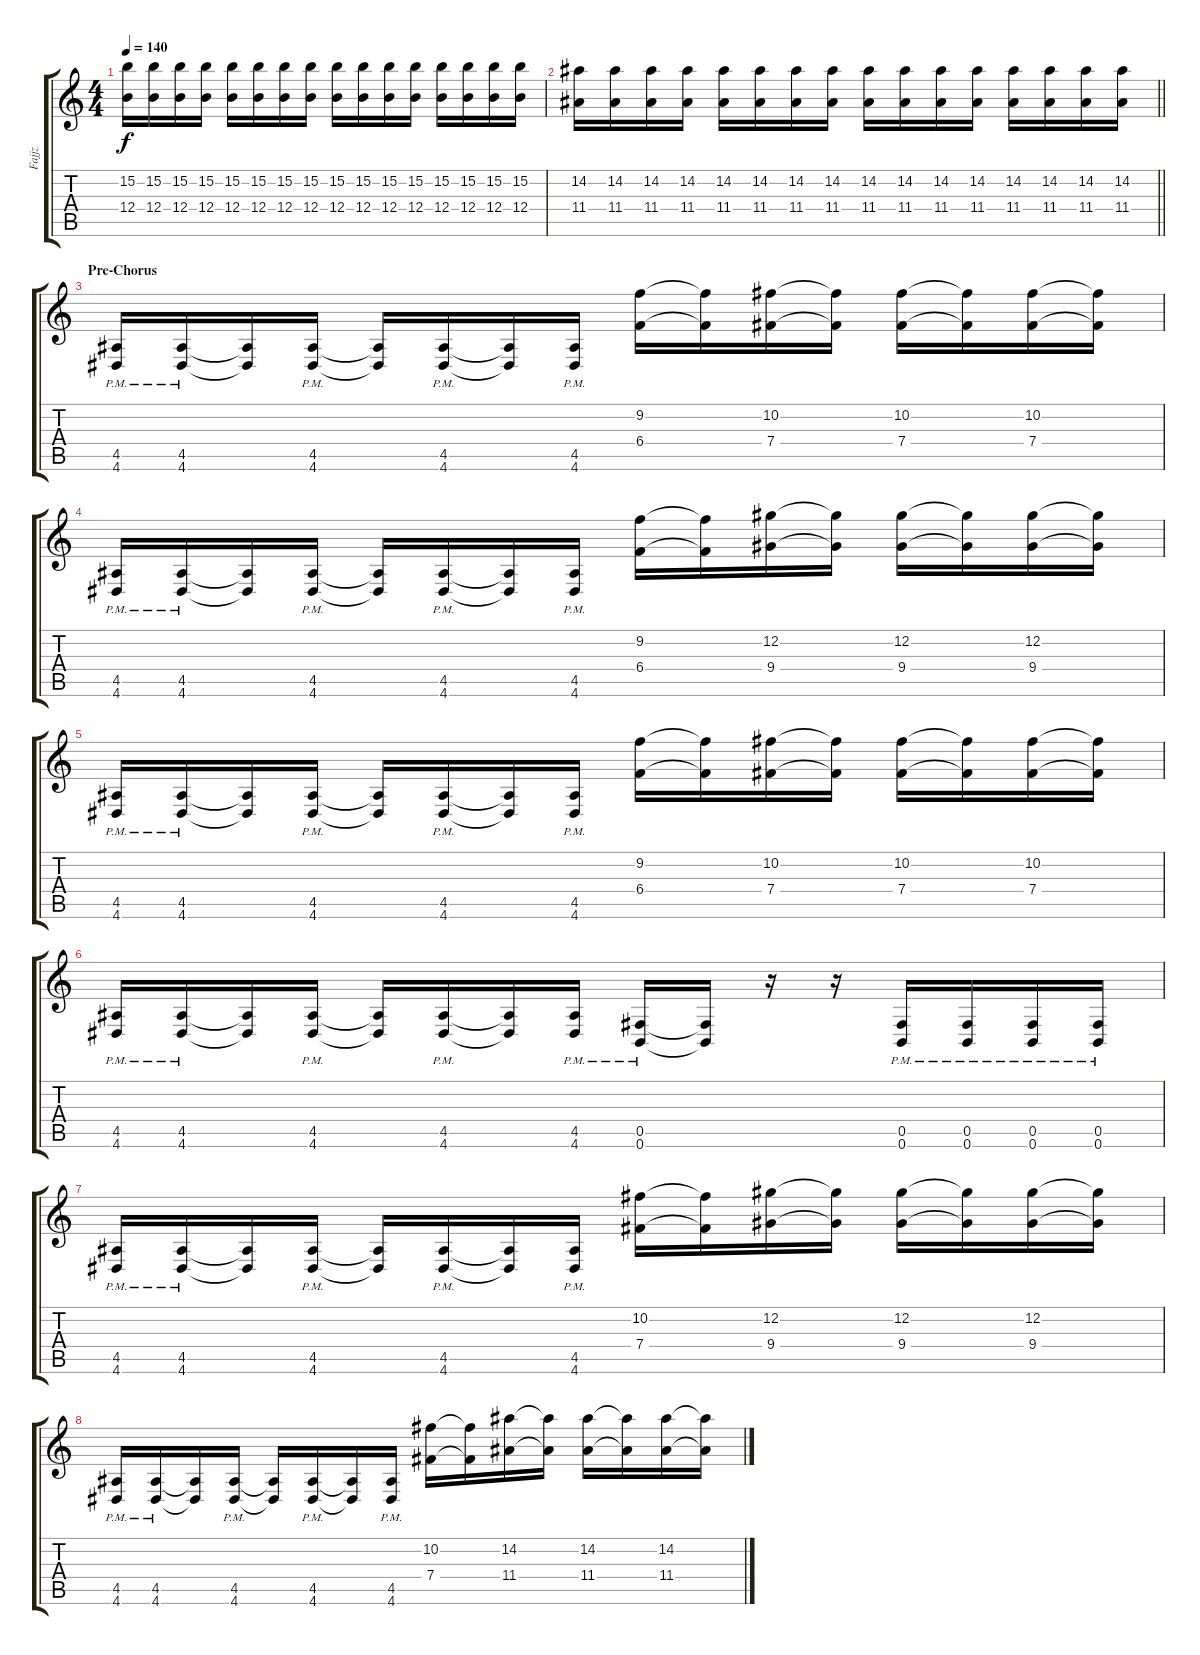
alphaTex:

\track ("Fajjz" "Fajjz") {instrument distortionguitar}
\staff {score tabs}
\tuning (Db4 Ab3 E3 B2 Gb2 B1) {hide}
\ts (4 4)
\tempo 140
\clef g2
\ks c
(15.2 12.4).16{dy f} (15.2 12.4).16 (15.2 12.4).16 (15.2 12.4).16 (15.2 12.4).16 (15.2 12.4).16 (15.2 12.4).16 (15.2 12.4).16 (15.2 12.4).16 (15.2 12.4).16 (15.2 12.4).16 (15.2 12.4).16 (15.2 12.4).16 (15.2 12.4).16 (15.2 12.4).16 (15.2 12.4).16 |
\barLineRight lightlight
(14.2 11.4).16 (14.2 11.4).16 (14.2 11.4).16 (14.2 11.4).16 (14.2 11.4).16 (14.2 11.4).16 (14.2 11.4).16 (14.2 11.4).16 (14.2 11.4).16 (14.2 11.4).16 (14.2 11.4).16 (14.2 11.4).16 (14.2 11.4).16 (14.2 11.4).16 (14.2 11.4).16 (14.2 11.4).16 |
\section ("" "Pre-Chorus")
(4.5{pm} 4.6{pm}).16 (4.5{pm} 4.6{pm}).16 (4.5{t} 4.6{t}).16 (4.5{pm} 4.6{pm}).16 (4.5{t} 4.6{t}).16 (4.5{pm} 4.6{pm}).16 (4.5{t} 4.6{t}).16 (4.5{pm} 4.6{pm}).16 (9.2 6.4).16 (9.2{t} 6.4{t}).16 (10.2 7.4).16 (10.2{t} 7.4{t}).16 (10.2 7.4).16 (10.2{t} 7.4{t}).16 (10.2 7.4).16 (10.2{t} 7.4{t}).16 |
(4.5{pm} 4.6{pm}).16 (4.5{pm} 4.6{pm}).16 (4.5{t} 4.6{t}).16 (4.5{pm} 4.6{pm}).16 (4.5{t} 4.6{t}).16 (4.5{pm} 4.6{pm}).16 (4.5{t} 4.6{t}).16 (4.5{pm} 4.6{pm}).16 (9.2 6.4).16 (9.2{t} 6.4{t}).16 (12.2 9.4).16 (12.2{t} 9.4{t}).16 (12.2 9.4).16 (12.2{t} 9.4{t}).16 (12.2 9.4).16 (12.2{t} 9.4{t}).16 |
(4.5{pm} 4.6{pm}).16 (4.5{pm} 4.6{pm}).16 (4.5{t} 4.6{t}).16 (4.5{pm} 4.6{pm}).16 (4.5{t} 4.6{t}).16 (4.5{pm} 4.6{pm}).16 (4.5{t} 4.6{t}).16 (4.5{pm} 4.6{pm}).16 (9.2 6.4).16 (9.2{t} 6.4{t}).16 (10.2 7.4).16 (10.2{t} 7.4{t}).16 (10.2 7.4).16 (10.2{t} 7.4{t}).16 (10.2 7.4).16 (10.2{t} 7.4{t}).16 |
(4.5{pm} 4.6{pm}).16 (4.5{pm} 4.6{pm}).16 (4.5{t} 4.6{t}).16 (4.5{pm} 4.6{pm}).16 (4.5{t} 4.6{t}).16 (4.5{pm} 4.6{pm}).16 (4.5{t} 4.6{t}).16 (4.5{pm} 4.6{pm}).16 (0.5{pm} 0.6{pm}).16 (0.5{t} 0.6{t}).16 r.16 r.16 (0.5{pm} 0.6{pm}).16 (0.5{pm} 0.6{pm}).16 (0.5{pm} 0.6{pm}).16 (0.5{pm} 0.6{pm}).16 |
(4.5{pm} 4.6{pm}).16 (4.5{pm} 4.6{pm}).16 (4.5{t} 4.6{t}).16 (4.5{pm} 4.6{pm}).16 (4.5{t} 4.6{t}).16 (4.5{pm} 4.6{pm}).16 (4.5{t} 4.6{t}).16 (4.5{pm} 4.6{pm}).16 (10.2 7.4).16 (10.2{t} 7.4{t}).16 (12.2 9.4).16 (12.2{t} 9.4{t}).16 (12.2 9.4).16 (12.2{t} 9.4{t}).16 (12.2 9.4).16 (12.2{t} 9.4{t}).16 |
(4.5{pm} 4.6{pm}).16 (4.5{pm} 4.6{pm}).16 (4.5{t} 4.6{t}).16 (4.5{pm} 4.6{pm}).16 (4.5{t} 4.6{t}).16 (4.5{pm} 4.6{pm}).16 (4.5{t} 4.6{t}).16 (4.5{pm} 4.6{pm}).16 (10.2 7.4).16 (10.2{t} 7.4{t}).16 (14.2 11.4).16 (14.2{t} 11.4{t}).16 (14.2 11.4).16 (14.2{t} 11.4{t}).16 (14.2 11.4).16 (14.2{t} 11.4{t}).16
